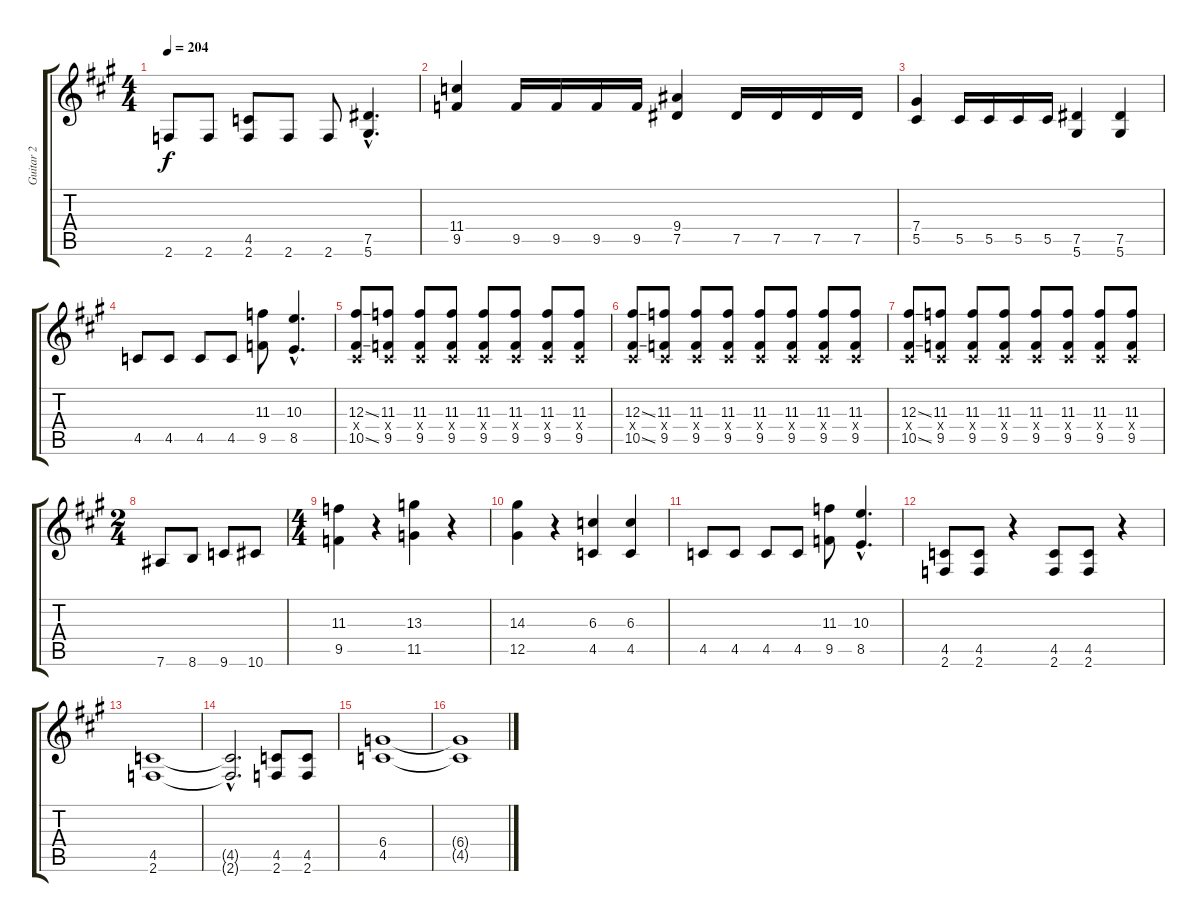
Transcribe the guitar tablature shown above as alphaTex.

\track ("Guitar 2" "Guitar 2") {instrument distortionguitar}
\staff {score tabs}
\tuning (Eb4 Bb3 Gb3 Db3 Ab2 Eb2) {hide}
\ts (4 4)
\tempo 204
\clef g2
\ks a
2.6.8{dy f} 2.6.8 (4.5 2.6).8 2.6.8 2.6.8 (7.5{hac} 5.6{hac}).4{d} |
(11.4 9.5).4 9.5.16 9.5.16 9.5.16 9.5.16 (9.4 7.5).4 7.5.16 7.5.16 7.5.16 7.5.16 |
(7.4 5.5).4 5.5.16 5.5.16 5.5.16 5.5.16 (7.5 5.6).4 (7.5 5.6).4 |
4.5.8 4.5.8 4.5.8 4.5.8 (11.3 9.5).8 (10.3{hac} 8.5{hac}).4{d} |
(12.3{ss} 0.4{x} 10.5{ss}).8 (11.3 0.4{x} 9.5).8 (11.3 0.4{x} 9.5).8 (11.3 0.4{x} 9.5).8 (11.3 0.4{x} 9.5).8 (11.3 0.4{x} 9.5).8 (11.3 0.4{x} 9.5).8 (11.3 0.4{x} 9.5).8 |
(12.3{ss} 0.4{x} 10.5{ss}).8 (11.3 0.4{x} 9.5).8 (11.3 0.4{x} 9.5).8 (11.3 0.4{x} 9.5).8 (11.3 0.4{x} 9.5).8 (11.3 0.4{x} 9.5).8 (11.3 0.4{x} 9.5).8 (11.3 0.4{x} 9.5).8 |
(12.3{ss} 0.4{x} 10.5{ss}).8 (11.3 0.4{x} 9.5).8 (11.3 0.4{x} 9.5).8 (11.3 0.4{x} 9.5).8 (11.3 0.4{x} 9.5).8 (11.3 0.4{x} 9.5).8 (11.3 0.4{x} 9.5).8 (11.3 0.4{x} 9.5).8 |
\ts (2 4)
7.6.8 8.6.8 9.6.8 10.6.8 |
\ts (4 4)
(11.3 9.5).4 r.4 (13.3 11.5).4 r.4 |
(14.3 12.5).4 r.4 (6.3 4.5).4 (6.3 4.5).4 |
4.5.8 4.5.8 4.5.8 4.5.8 (11.3 9.5).8 (10.3{hac} 8.5{hac}).4{d} |
(4.5 2.6).8 (4.5 2.6).8 r.4 (4.5 2.6).8 (4.5 2.6).8 r.4 |
(4.5 2.6).1 |
(4.5{hac t} 2.6{hac t}).2{d} (4.5 2.6).8 (4.5 2.6).8 |
(6.4 4.5).1 |
(6.4{t} 4.5{t}).1
